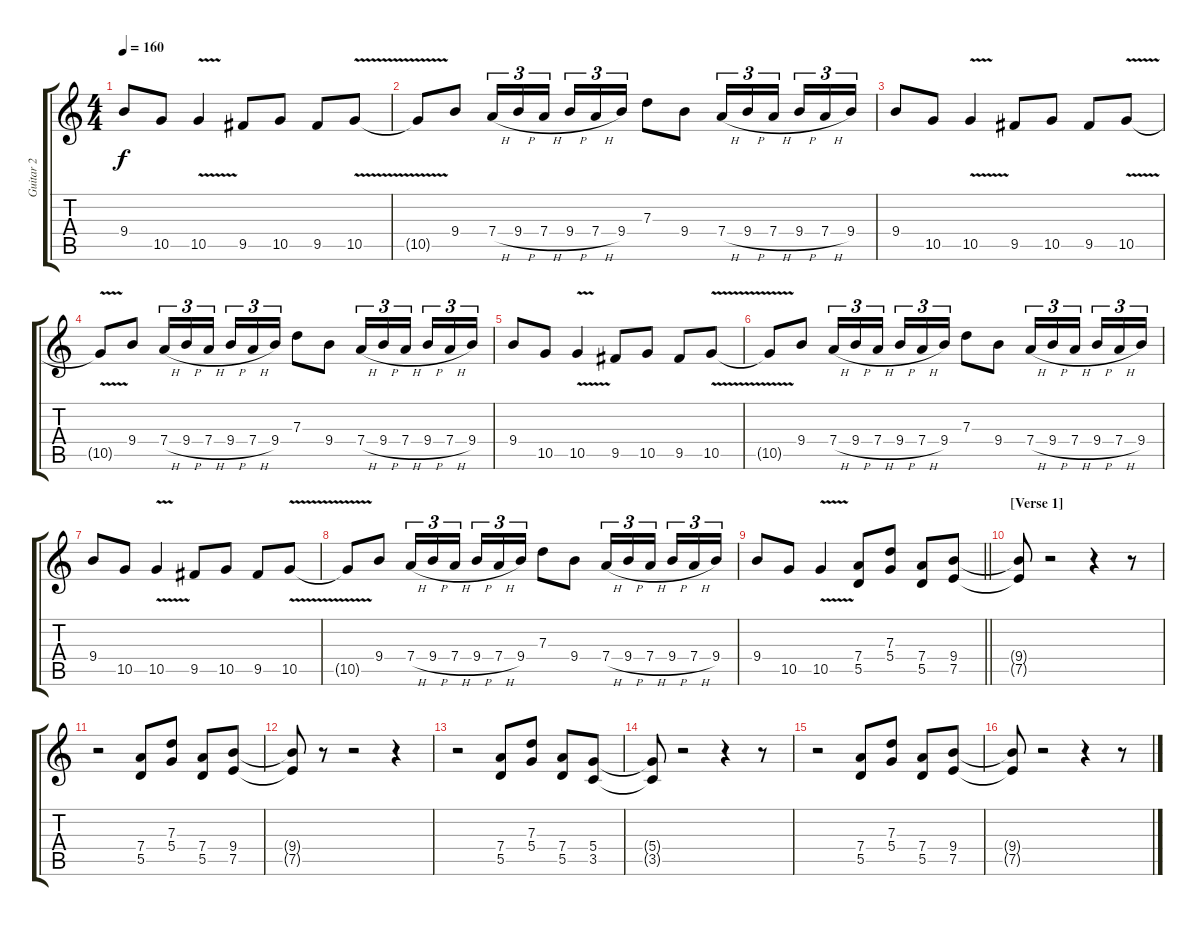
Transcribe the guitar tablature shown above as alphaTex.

\track ("Guitar 2" "Guitar 2") {instrument distortionguitar}
\staff {score tabs}
\tuning (E4 B3 G3 D3 A2 E2) {hide}
\ts (4 4)
\tempo 160
\clef g2
\ks c
9.4.8{dy f} 10.5.8 10.5{v}.4 9.5.8 10.5.8 9.5.8 10.5{v}.8 |
10.5{t}.8 9.4.8 7.4{h}.16{tu (3 2)} 9.4{h}.16{tu (3 2)} 7.4{h}.16{tu (3 2)} 9.4{h}.16{tu (3 2)} 7.4{h}.16{tu (3 2)} 9.4.16{tu (3 2)} 7.3.8 9.4.8 7.4{h}.16{tu (3 2)} 9.4{h}.16{tu (3 2)} 7.4{h}.16{tu (3 2)} 9.4{h}.16{tu (3 2)} 7.4{h}.16{tu (3 2)} 9.4.16{tu (3 2)} |
9.4.8 10.5.8 10.5{v}.4 9.5.8 10.5.8 9.5.8 10.5{v}.8 |
10.5{t}.8 9.4.8 7.4{h}.16{tu (3 2)} 9.4{h}.16{tu (3 2)} 7.4{h}.16{tu (3 2)} 9.4{h}.16{tu (3 2)} 7.4{h}.16{tu (3 2)} 9.4.16{tu (3 2)} 7.3.8 9.4.8 7.4{h}.16{tu (3 2)} 9.4{h}.16{tu (3 2)} 7.4{h}.16{tu (3 2)} 9.4{h}.16{tu (3 2)} 7.4{h}.16{tu (3 2)} 9.4.16{tu (3 2)} |
9.4.8 10.5.8 10.5{v}.4 9.5.8 10.5.8 9.5.8 10.5{v}.8 |
10.5{t}.8 9.4.8 7.4{h}.16{tu (3 2)} 9.4{h}.16{tu (3 2)} 7.4{h}.16{tu (3 2)} 9.4{h}.16{tu (3 2)} 7.4{h}.16{tu (3 2)} 9.4.16{tu (3 2)} 7.3.8 9.4.8 7.4{h}.16{tu (3 2)} 9.4{h}.16{tu (3 2)} 7.4{h}.16{tu (3 2)} 9.4{h}.16{tu (3 2)} 7.4{h}.16{tu (3 2)} 9.4.16{tu (3 2)} |
9.4.8 10.5.8 10.5{v}.4 9.5.8 10.5.8 9.5.8 10.5{v}.8 |
10.5{t}.8 9.4.8 7.4{h}.16{tu (3 2)} 9.4{h}.16{tu (3 2)} 7.4{h}.16{tu (3 2)} 9.4{h}.16{tu (3 2)} 7.4{h}.16{tu (3 2)} 9.4.16{tu (3 2)} 7.3.8 9.4.8 7.4{h}.16{tu (3 2)} 9.4{h}.16{tu (3 2)} 7.4{h}.16{tu (3 2)} 9.4{h}.16{tu (3 2)} 7.4{h}.16{tu (3 2)} 9.4.16{tu (3 2)} |
\barLineRight lightlight
9.4.8 10.5.8 10.5{v}.4 (7.4 5.5).8 (7.3 5.4).8 (7.4 5.5).8 (9.4 7.5).8 |
\section ("" "[Verse 1]")
(9.4{t} 7.5{t}).8 r.2 r.4 r.8 |
r.2 (7.4 5.5).8 (7.3 5.4).8 (7.4 5.5).8 (9.4 7.5).8 |
(9.4{t} 7.5{t}).8 r.8 r.2 r.4 |
r.2 (7.4 5.5).8 (7.3 5.4).8 (7.4 5.5).8 (5.4 3.5).8 |
(5.4{t} 3.5{t}).8 r.2 r.4 r.8 |
r.2 (7.4 5.5).8 (7.3 5.4).8 (7.4 5.5).8 (9.4 7.5).8 |
(9.4{t} 7.5{t}).8 r.2 r.4 r.8
